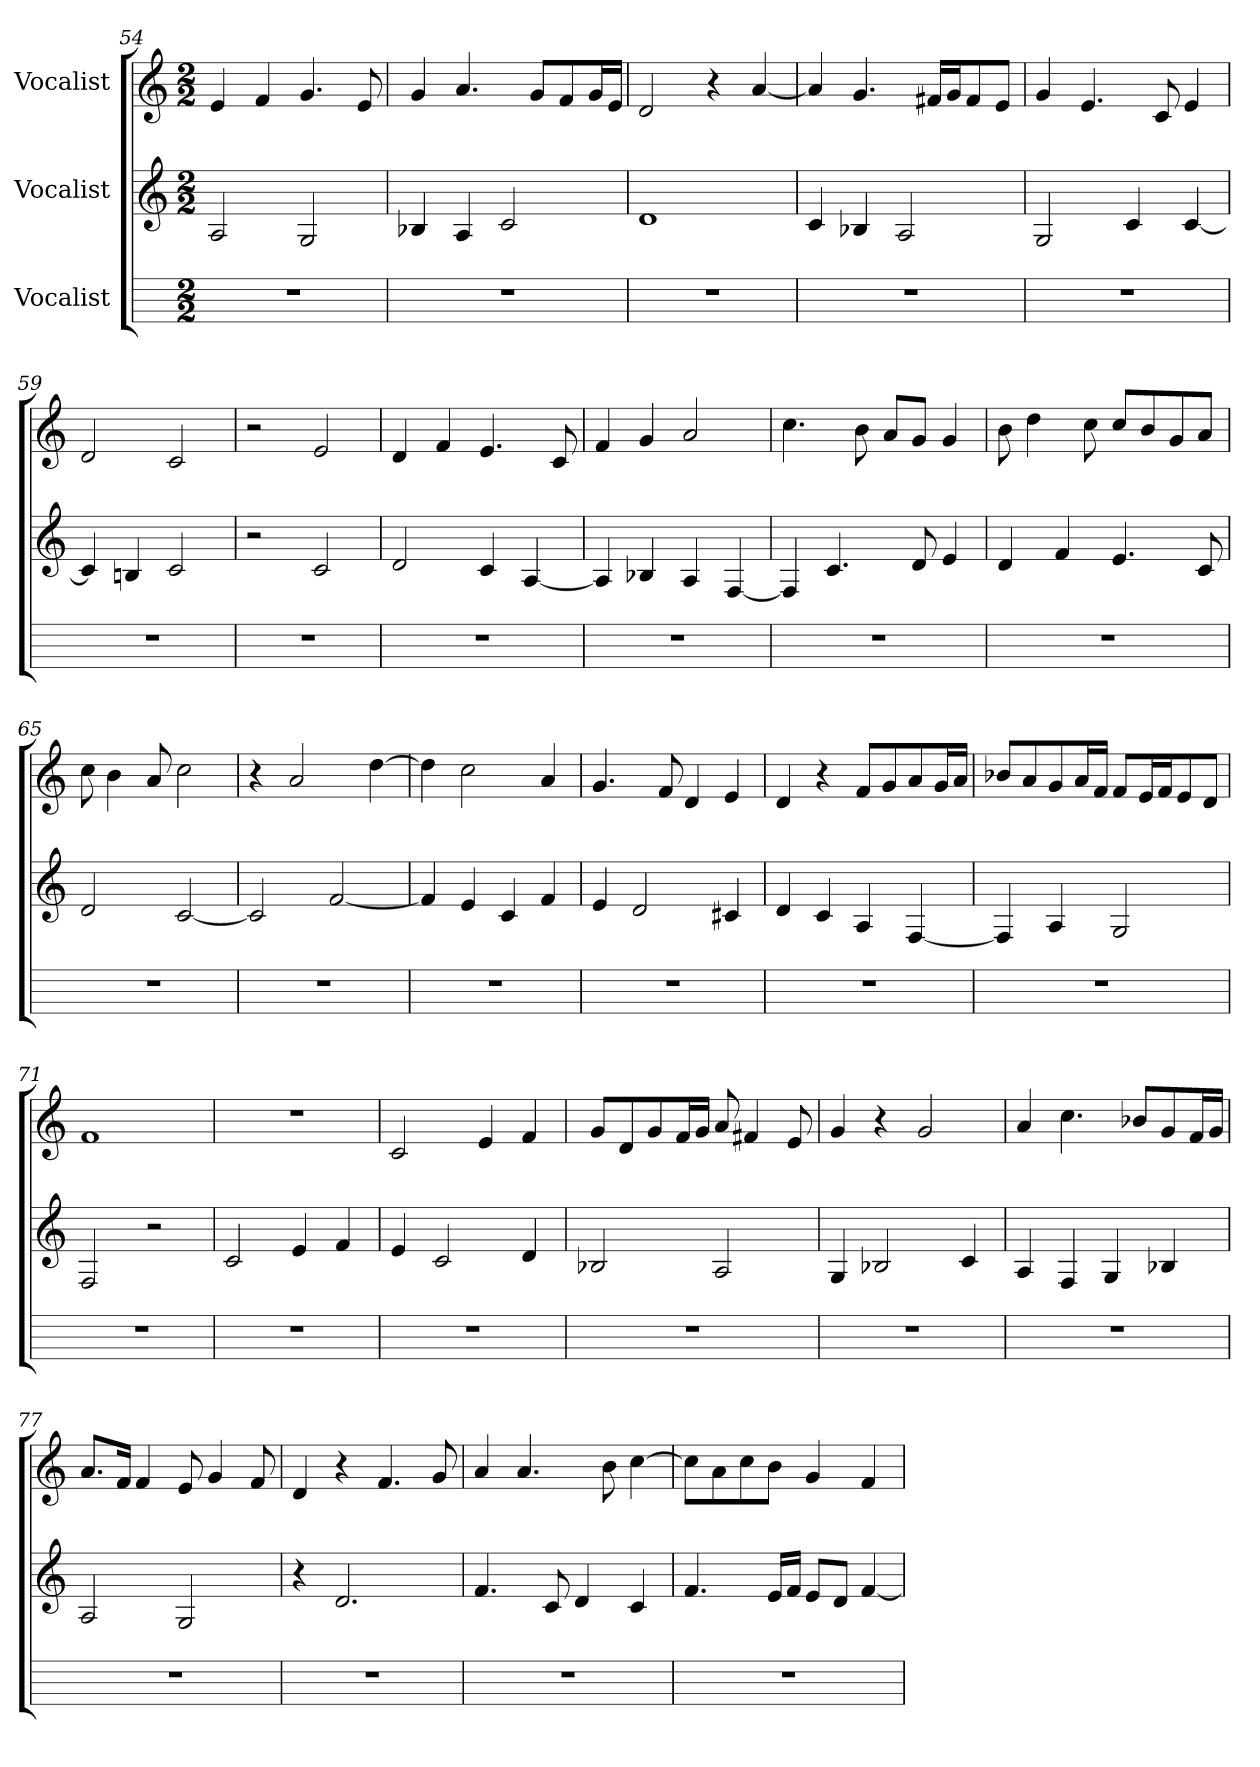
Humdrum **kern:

**kern	**kern	**kern
*part3	*part2	*part1
*staff3	*staff2	*staff1
*I"Vocalist	*I"Vocalist	*I"Vocalist
*M2/2	*M2/2	*M2/2
=54	=54	=54
1r	2A	4e
.	.	4f
.	2G	4.g
.	.	8e
=55	=55	=55
1r	4B-X	4g
.	4A	4.a
.	2c	.
.	.	8gL
.	.	8f
.	.	16gL
.	.	16eJJ
=56	=56	=56
1r	1d	2d
.	.	4r
.	.	[4a
=57	=57	=57
1r	4c	4a]
.	4B-X	4.g
.	2A	.
.	.	16f#XLL
.	.	16gJ
.	.	8f#
.	.	8eJ
=58	=58	=58
1r	2G	4g
.	.	4.e
.	4c	.
.	.	8c
.	[4c	4e
=59	=59	=59
1r	4c]	2d
.	4Bn	.
.	2c	2c
=60	=60	=60
1r	2r	2r
.	2c	2e
=61	=61	=61
1r	2d	4d
.	.	4f
.	4c	4.e
.	[4A	.
.	.	8c
=62	=62	=62
1r	4A]	4f
.	4B-X	4g
.	4A	2a
.	[4F	.
=63	=63	=63
1r	4F]	4.cc
.	4.c	.
.	.	8b
.	.	8aL
.	8d	8gJ
.	4e	4g
=64	=64	=64
1r	4d	8b
.	.	4dd
.	4f	.
.	.	8cc
.	4.e	8ccL
.	.	8b
.	.	8g
.	8c	8aJ
=65	=65	=65
1r	2d	8cc
.	.	4b
.	.	8a
.	[2c	2cc
=66	=66	=66
1r	2c]	4r
.	.	2a
.	[2f	.
.	.	[4dd
=67	=67	=67
1r	4f]	4dd]
.	4e	2cc
.	4c	.
.	4f	4a
=68	=68	=68
1r	4e	4.g
.	2d	.
.	.	8f
.	.	4d
.	4c#X	4e
=69	=69	=69
1r	4d	4d
.	4c	4r
.	4A	8fL
.	.	8g
.	[4F	8a
.	.	16gL
.	.	16aJJ
=70	=70	=70
1r	4F]	8b-XL
.	.	8a
.	4A	8g
.	.	16aL
.	.	16fJJ
.	2G	8fL
.	.	16eL
.	.	16fJ
.	.	8e
.	.	8dJ
=71	=71	=71
1r	2F	1f
.	2r	.
=72	=72	=72
1r	2c	1r
.	4e	.
.	4f	.
=73	=73	=73
1r	4e	2c
.	2c	.
.	.	4e
.	4d	4f
=74	=74	=74
1r	2B-X	8gL
.	.	8d
.	.	8g
.	.	16fL
.	.	16gJJ
.	2A	8a
.	.	4f#X
.	.	8e
=75	=75	=75
1r	4G	4g
.	2B-X	4r
.	.	2g
.	4c	.
=76	=76	=76
1r	4A	4a
.	4F	4.cc
.	4G	.
.	.	8b-XL
.	4B-X	8g
.	.	16fL
.	.	16gJJ
=77	=77	=77
1r	2A	8.aL
.	.	16fJk
.	.	4f
.	2G	8e
.	.	4g
.	.	8f
=78	=78	=78
1r	4r	4d
.	2.d	4r
.	.	4.f
.	.	8g
=79	=79	=79
1r	4.f	4a
.	.	4.a
.	8c	.
.	4d	.
.	.	8b
.	4c	[4cc
=80	=80	=80
1r	4.f	8ccL]
.	.	8a
.	.	8cc
.	16eLL	8bJ
.	16fJJ	.
.	8eL	4g
.	8dJ	.
.	[4f	4f
=	=	=
*-	*-	*-
